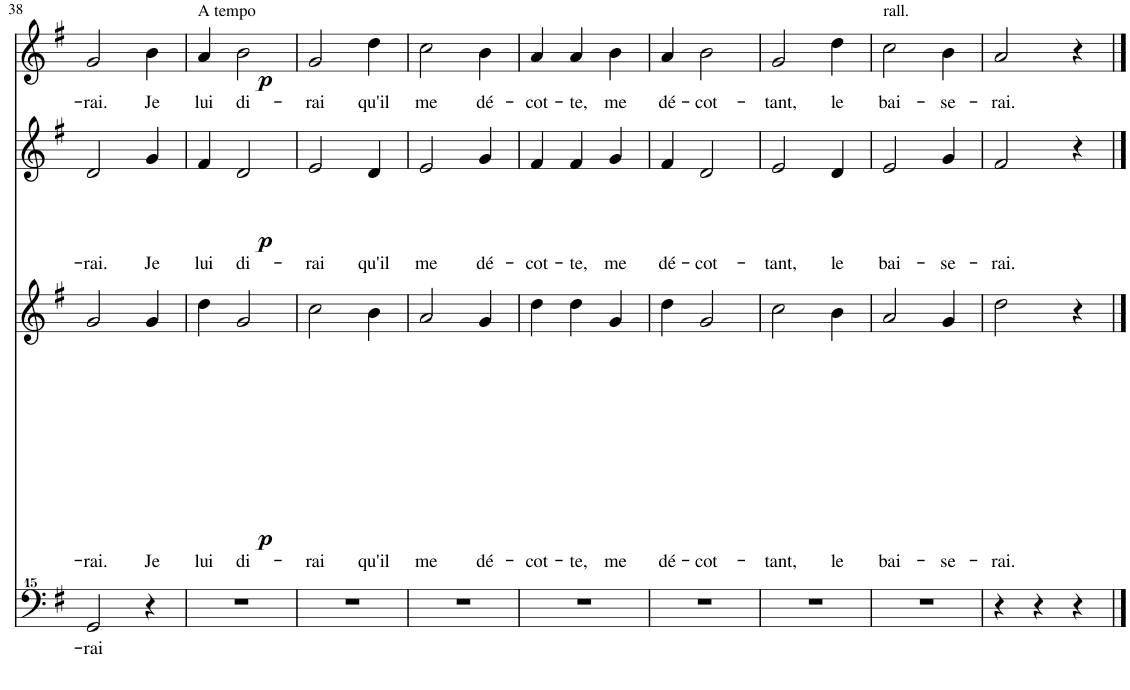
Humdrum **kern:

**kern	**text	**kern	**text	**dynam	**kern	**text	**dynam	**kern	**text	**dynam
*part4	*part4	*part3	*part3	*part3	*part2	*part2	*part2	*part1	*part1	*part1
*staff4	*staff4	*staff3	*staff3	*staff3	*staff2	*staff2	*staff2	*staff1	*staff1	*staff1
*I"Basse	*	*I"Ténor	*	*	*I"Alto	*	*	*I"Soprano	*	*
!!LO:PB:g=z
*clefF^^4	*	*clefG2	*	*	*clefG2	*	*	*clefG2	*	*
*Trd8c14	*	*Trd1c2	*	*	*Trd1c2	*	*	*Trd1c2	*	*
*k[f#]	*	*k[f#]	*	*	*k[f#]	*	*	*k[f#]	*	*
*M3/4	*	*M3/4	*	*	*M3/4	*	*	*M3/4	*	*
=38	=38	=38	=38	=38	=38	=38	=38	=38	=38	=38
!	!LO:LY:b	!	!LO:LY:b	!	!	!LO:LY:b	!	!	!LO:LY:b	!
2g/	-rai	2g/	-rai.	.	2d/	-rai.	.	2g/	-rai.	.
!	!	!	!LO:LY:b	!LO:DY:b	!	!LO:LY:b	!LO:DY:b	!	!LO:LY:b	!LO:DY:b
4r	.	4g/	Je	p	4g/	Je	p	4b\	Je	p
=39	=39	=39	=39	=39	=39	=39	=39	=39	=39	=39
!	!	!	!	!	!	!	!	!LO:TX:a:t=A tempo	!	!
!	!	!	!LO:LY:b	!	!	!LO:LY:b	!	!	!LO:LY:b	!
2.r	.	4dd\	lui	.	4f#/	lui	.	4a/	lui	.
!	!	!	!LO:LY:b	!	!	!LO:LY:b	!	!	!LO:LY:b	!
.	.	2g/	di-	.	2d/	di-	.	2b\	di-	.
=40	=40	=40	=40	=40	=40	=40	=40	=40	=40	=40
!	!	!	!LO:LY:b	!	!	!LO:LY:b	!	!	!LO:LY:b	!
2.r	.	2cc\	-rai	.	2e/	-rai	.	2g/	-rai	.
!	!	!	!LO:LY:b	!	!	!LO:LY:b	!	!	!LO:LY:b	!
.	.	4b\	qu'il	.	4d/	qu'il	.	4dd\	qu'il	.
=41	=41	=41	=41	=41	=41	=41	=41	=41	=41	=41
!	!	!	!LO:LY:b	!	!	!LO:LY:b	!	!	!LO:LY:b	!
2.r	.	2a/	me	.	2e/	me	.	2cc\	me	.
!	!	!	!LO:LY:b	!	!	!LO:LY:b	!	!	!LO:LY:b	!
.	.	4g/	dé-	.	4g/	dé-	.	4b\	dé-	.
=42	=42	=42	=42	=42	=42	=42	=42	=42	=42	=42
!	!	!	!LO:LY:b	!	!	!LO:LY:b	!	!	!LO:LY:b	!
2.r	.	4dd\	-cot-	.	4f#/	-cot-	.	4a/	-cot-	.
!	!	!	!LO:LY:b	!	!	!LO:LY:b	!	!	!LO:LY:b	!
.	.	4dd\	-te,	.	4f#/	-te,	.	4a/	-te,	.
!	!	!	!LO:LY:b	!	!	!LO:LY:b	!	!	!LO:LY:b	!
.	.	4g/	me	.	4g/	me	.	4b\	me	.
=43	=43	=43	=43	=43	=43	=43	=43	=43	=43	=43
!	!	!	!LO:LY:b	!	!	!LO:LY:b	!	!	!LO:LY:b	!
2.r	.	4dd\	dé-	.	4f#/	dé-	.	4a/	dé-	.
!	!	!	!LO:LY:b	!	!	!LO:LY:b	!	!	!LO:LY:b	!
.	.	2g/	-cot-	.	2d/	-cot-	.	2b\	-cot-	.
=44	=44	=44	=44	=44	=44	=44	=44	=44	=44	=44
!	!	!	!LO:LY:b	!	!	!LO:LY:b	!	!	!LO:LY:b	!
2.r	.	2cc\	-tant,	.	2e/	-tant,	.	2g/	-tant,	.
!	!	!	!LO:LY:b	!	!	!LO:LY:b	!	!	!LO:LY:b	!
.	.	4b\	le	.	4d/	le	.	4dd\	le	.
=45	=45	=45	=45	=45	=45	=45	=45	=45	=45	=45
!	!	!	!	!	!	!	!	!LO:TX:a:t=rall.	!	!
!	!	!	!LO:LY:b	!	!	!LO:LY:b	!	!	!LO:LY:b	!
2.r	.	2a/	bai-	.	2e/	bai-	.	2cc\	bai-	.
!	!	!	!LO:LY:b	!	!	!LO:LY:b	!	!	!LO:LY:b	!
.	.	4g/	-se-	.	4g/	-se-	.	4b\	-se-	.
=46	=46	=46	=46	=46	=46	=46	=46	=46	=46	=46
!	!	!	!LO:LY:b	!	!	!LO:LY:b	!	!	!LO:LY:b	!
4r	.	2dd\	-rai.	.	2f#/	-rai.	.	2a/	-rai.	.
4r	.	.	.	.	.	.	.	.	.	.
4r	.	4r	.	.	4r	.	.	4r	.	.
==	==	==	==	==	==	==	==	==	==	==
*-	*-	*-	*-	*-	*-	*-	*-	*-	*-	*-
